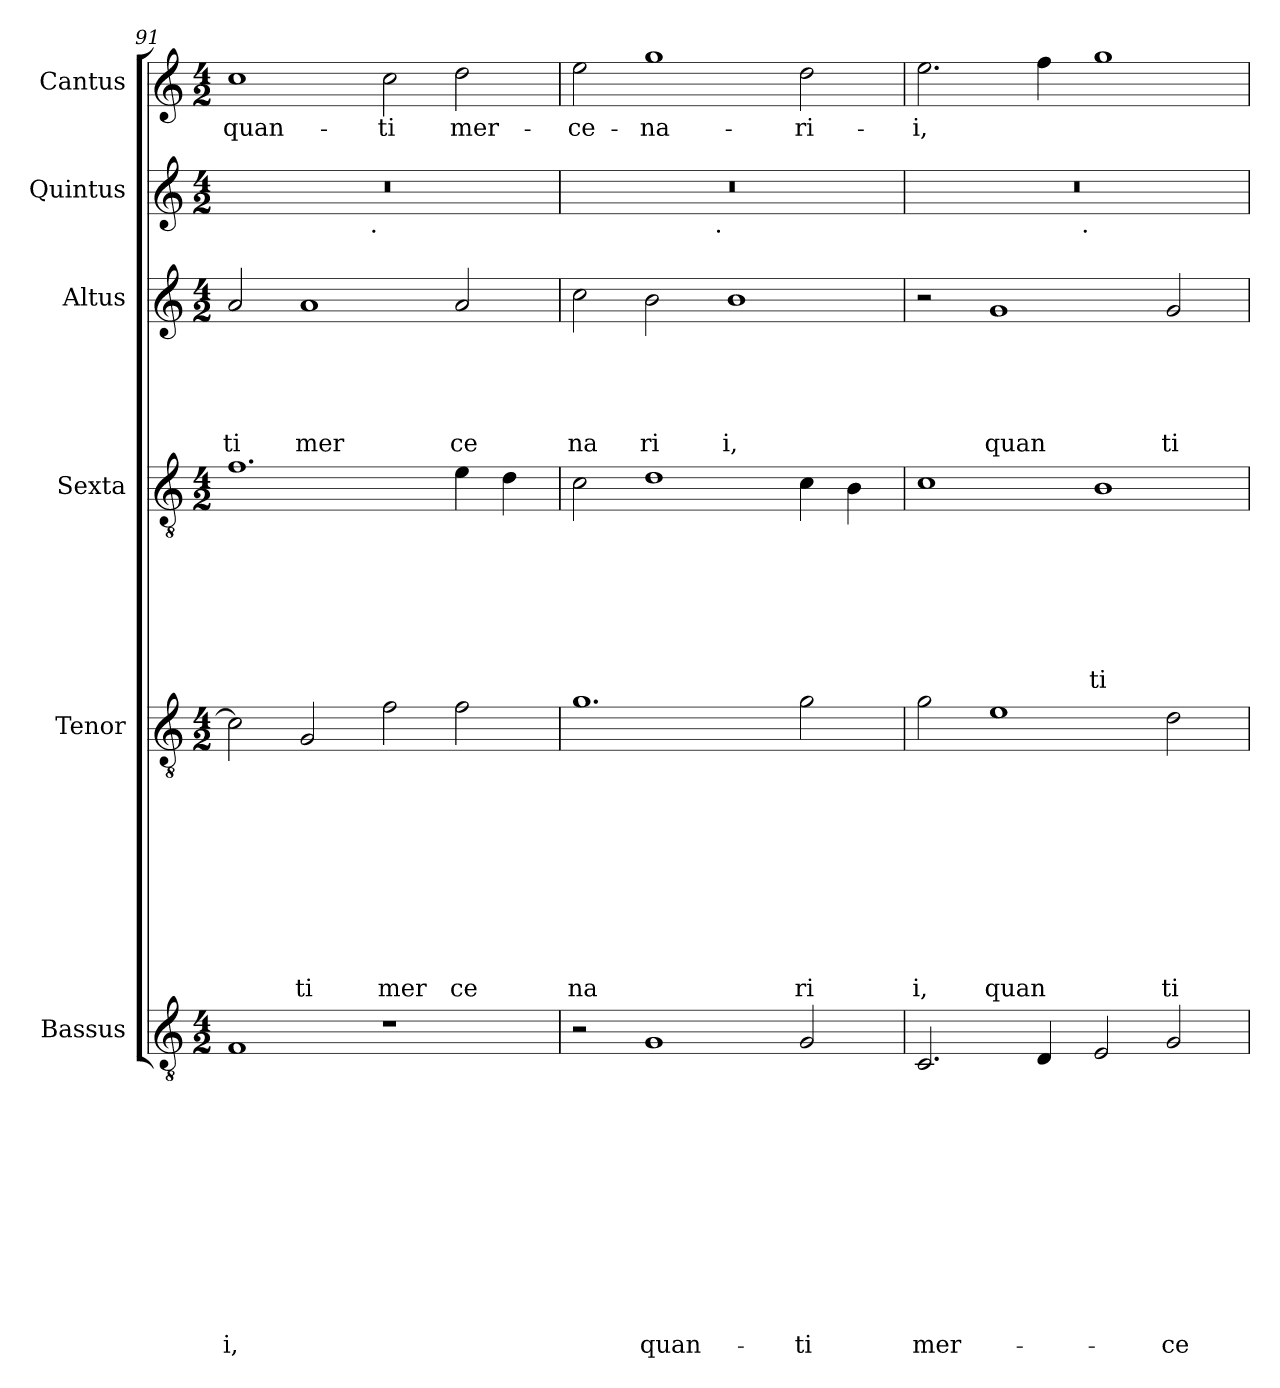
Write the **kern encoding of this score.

**kern	**text	**text	**text	**text	**text	**text	**text	**text	**text	**text	**text	**text	**kern	**text	**text	**text	**text	**text	**text	**text	**text	**text	**text	**kern	**text	**text	**text	**text	**text	**text	**text	**kern	**text	**text	**text	**text	**text	**kern	**kern	**text
*part6	*part6	*part6	*part6	*part6	*part6	*part6	*part6	*part6	*part6	*part6	*part6	*part6	*part5	*part5	*part5	*part5	*part5	*part5	*part5	*part5	*part5	*part5	*part5	*part4	*part4	*part4	*part4	*part4	*part4	*part4	*part4	*part3	*part3	*part3	*part3	*part3	*part3	*part2	*part1	*part1
*staff6	*staff6	*staff6	*staff6	*staff6	*staff6	*staff6	*staff6	*staff6	*staff6	*staff6	*staff6	*staff6	*staff5	*staff5	*staff5	*staff5	*staff5	*staff5	*staff5	*staff5	*staff5	*staff5	*staff5	*staff4	*staff4	*staff4	*staff4	*staff4	*staff4	*staff4	*staff4	*staff3	*staff3	*staff3	*staff3	*staff3	*staff3	*staff2	*staff1	*staff1
*I"Bassus	*	*	*	*	*	*	*	*	*	*	*	*	*I"Tenor	*	*	*	*	*	*	*	*	*	*	*I"Sexta	*	*	*	*	*	*	*	*I"Altus	*	*	*	*	*	*I"Quintus	*I"Cantus	*
*I'Bassus	*	*	*	*	*	*	*	*	*	*	*	*	*I'Tenor	*	*	*	*	*	*	*	*	*	*	*	*	*	*	*	*	*	*	*I'Altus	*	*	*	*	*	*I'Quintus	*I'Cantus	*
*clefGv2	*	*	*	*	*	*	*	*	*	*	*	*	*clefGv2	*	*	*	*	*	*	*	*	*	*	*clefGv2	*	*	*	*	*	*	*	*clefG2	*	*	*	*	*	*clefG2	*clefG2	*
*k[]	*	*	*	*	*	*	*	*	*	*	*	*	*k[]	*	*	*	*	*	*	*	*	*	*	*k[]	*	*	*	*	*	*	*	*k[]	*	*	*	*	*	*k[]	*k[]	*
*C:	*	*	*	*	*	*	*	*	*	*	*	*	*C:	*	*	*	*	*	*	*	*	*	*	*C:	*	*	*	*	*	*	*	*C:	*	*	*	*	*	*C:	*C:	*
*M4/2	*	*	*	*	*	*	*	*	*	*	*	*	*M4/2	*	*	*	*	*	*	*	*	*	*	*M4/2	*	*	*	*	*	*	*	*M4/2	*	*	*	*	*	*M4/2	*M4/2	*
=91	=91	=91	=91	=91	=91	=91	=91	=91	=91	=91	=91	=91	=91	=91	=91	=91	=91	=91	=91	=91	=91	=91	=91	=91	=91	=91	=91	=91	=91	=91	=91	=91	=91	=91	=91	=91	=91	=91	=91	=91
!	!	!	!	!	!	!	!	!	!	!	!	!LO:LY:b	!	!	!	!	!	!	!	!	!	!	!	!	!	!	!	!	!	!	!	!	!	!	!	!	!LO:LY:b	!	!	!LO:LY:b
*	*	*	*	*	*	*	*	*	*	*	*	*	*	*	*	*	*	*	*	*	*	*	*	*	*	*	*	*	*	*	*	*	*	*	*	*	*	*^	*	*
1F	.	.	.	.	.	.	.	.	.	.	.	-i,	2c\]	.	.	.	.	.	.	.	.	.	.	1.f	.	.	.	.	.	.	.	2a/	.	.	.	.	ti	0r	2ryy	1cc	quan-
!	!	!	!	!	!	!	!	!	!	!	!	!	!	!	!	!	!	!	!	!	!	!	!LO:LY:b	!	!	!	!	!	!	!	!	!	!	!	!	!	!LO:LY:b	!	!	!	!
.	.	.	.	.	.	.	.	.	.	.	.	.	2G/	.	.	.	.	.	.	.	.	.	ti	.	.	.	.	.	.	.	.	1a	.	.	.	.	mer	.	4...ryy	.	.
!	!	!	!	!	!	!	!	!	!	!	!	!	!	!	!	!	!	!	!	!	!	!	!	!	!	!	!	!	!	!	!	!	!	!	!	!	!	!	!LO:TX:b:t=.	!	!
.	.	.	.	.	.	.	.	.	.	.	.	.	.	.	.	.	.	.	.	.	.	.	.	.	.	.	.	.	.	.	.	.	.	.	.	.	.	.	1ryy	.	.
!	!	!	!	!	!	!	!	!	!	!	!	!	!	!	!	!	!	!	!	!	!	!	!LO:LY:b	!	!	!	!	!	!	!	!	!	!	!	!	!	!	!	!	!	!LO:LY:b
1r	.	.	.	.	.	.	.	.	.	.	.	.	2f\	.	.	.	.	.	.	.	.	.	mer	.	.	.	.	.	.	.	.	.	.	.	.	.	.	.	.	2cc\	-ti
!	!	!	!	!	!	!	!	!	!	!	!	!	!	!	!	!	!	!	!	!	!	!	!LO:LY:b	!	!	!	!	!	!	!	!	!	!	!	!	!	!LO:LY:b	!	!	!	!LO:LY:b
.	.	.	.	.	.	.	.	.	.	.	.	.	2f\	.	.	.	.	.	.	.	.	.	ce	4e\	.	.	.	.	.	.	.	2a/	.	.	.	.	ce	.	.	2dd\	mer-
.	.	.	.	.	.	.	.	.	.	.	.	.	.	.	.	.	.	.	.	.	.	.	.	4d\	.	.	.	.	.	.	.	.	.	.	.	.	.	.	.	.	.
.	.	.	.	.	.	.	.	.	.	.	.	.	.	.	.	.	.	.	.	.	.	.	.	.	.	.	.	.	.	.	.	.	.	.	.	.	.	.	32ryy	.	.
=92	=92	=92	=92	=92	=92	=92	=92	=92	=92	=92	=92	=92	=92	=92	=92	=92	=92	=92	=92	=92	=92	=92	=92	=92	=92	=92	=92	=92	=92	=92	=92	=92	=92	=92	=92	=92	=92	=92	=92	=92	=92
!	!	!	!	!	!	!	!	!	!	!	!	!	!	!	!	!	!	!	!	!	!	!	!LO:LY:b	!	!	!	!	!	!	!	!	!	!	!	!	!	!LO:LY:b	!	!	!	!LO:LY:b
2r	.	.	.	.	.	.	.	.	.	.	.	.	1.g	.	.	.	.	.	.	.	.	.	na	2c\	.	.	.	.	.	.	.	2cc\	.	.	.	.	na	0r	2ryy	2ee\	-ce-
!	!	!	!	!	!	!	!	!	!	!	!	!LO:LY:b	!	!	!	!	!	!	!	!	!	!	!	!	!	!	!	!	!	!	!	!	!	!	!	!	!LO:LY:b	!	!	!	!LO:LY:b
1G	.	.	.	.	.	.	.	.	.	.	.	quan-	.	.	.	.	.	.	.	.	.	.	.	1d	.	.	.	.	.	.	.	2b\	.	.	.	.	ri	.	4...ryy	1gg	-na-
!	!	!	!	!	!	!	!	!	!	!	!	!	!	!	!	!	!	!	!	!	!	!	!	!	!	!	!	!	!	!	!	!	!	!	!	!	!	!	!LO:TX:b:t=.	!	!
.	.	.	.	.	.	.	.	.	.	.	.	.	.	.	.	.	.	.	.	.	.	.	.	.	.	.	.	.	.	.	.	.	.	.	.	.	.	.	1ryy	.	.
!	!	!	!	!	!	!	!	!	!	!	!	!	!	!	!	!	!	!	!	!	!	!	!	!	!	!	!	!	!	!	!	!	!	!	!	!	!LO:LY:b	!	!	!	!
.	.	.	.	.	.	.	.	.	.	.	.	.	.	.	.	.	.	.	.	.	.	.	.	.	.	.	.	.	.	.	.	1b	.	.	.	.	i,	.	.	.	.
!	!	!	!	!	!	!	!	!	!	!	!	!LO:LY:b	!	!	!	!	!	!	!	!	!	!	!LO:LY:b	!	!	!	!	!	!	!	!	!	!	!	!	!	!	!	!	!	!LO:LY:b
2G/	.	.	.	.	.	.	.	.	.	.	.	-ti	2g\	.	.	.	.	.	.	.	.	.	ri	4c\	.	.	.	.	.	.	.	.	.	.	.	.	.	.	.	2dd\	-ri-
.	.	.	.	.	.	.	.	.	.	.	.	.	.	.	.	.	.	.	.	.	.	.	.	4B\	.	.	.	.	.	.	.	.	.	.	.	.	.	.	.	.	.
.	.	.	.	.	.	.	.	.	.	.	.	.	.	.	.	.	.	.	.	.	.	.	.	.	.	.	.	.	.	.	.	.	.	.	.	.	.	.	32ryy	.	.
=93	=93	=93	=93	=93	=93	=93	=93	=93	=93	=93	=93	=93	=93	=93	=93	=93	=93	=93	=93	=93	=93	=93	=93	=93	=93	=93	=93	=93	=93	=93	=93	=93	=93	=93	=93	=93	=93	=93	=93	=93	=93
!	!	!	!	!	!	!	!	!	!	!	!	!LO:LY:b	!	!	!	!	!	!	!	!	!	!	!LO:LY:b	!	!	!	!	!	!	!	!	!	!	!	!	!	!	!	!	!	!LO:LY:b
2.C/	.	.	.	.	.	.	.	.	.	.	.	mer-	2g\	.	.	.	.	.	.	.	.	.	i,	1c	.	.	.	.	.	.	.	2r	.	.	.	.	.	0r	2ryy	2.ee\	-i,
!	!	!	!	!	!	!	!	!	!	!	!	!	!	!	!	!	!	!	!	!	!	!	!LO:LY:b	!	!	!	!	!	!	!	!	!	!	!	!	!	!LO:LY:b	!	!	!	!
.	.	.	.	.	.	.	.	.	.	.	.	.	1e	.	.	.	.	.	.	.	.	.	quan	.	.	.	.	.	.	.	.	1g	.	.	.	.	quan	.	4...ryy	.	.
4D/	.	.	.	.	.	.	.	.	.	.	.	.	.	.	.	.	.	.	.	.	.	.	.	.	.	.	.	.	.	.	.	.	.	.	.	.	.	.	.	4ff\	.
!	!	!	!	!	!	!	!	!	!	!	!	!	!	!	!	!	!	!	!	!	!	!	!	!	!	!	!	!	!	!	!	!	!	!	!	!	!	!	!LO:TX:b:t=.	!	!
.	.	.	.	.	.	.	.	.	.	.	.	.	.	.	.	.	.	.	.	.	.	.	.	.	.	.	.	.	.	.	.	.	.	.	.	.	.	.	1ryy	.	.
!	!	!	!	!	!	!	!	!	!	!	!	!	!	!	!	!	!	!	!	!	!	!	!	!	!	!	!	!	!	!	!LO:LY:b	!	!	!	!	!	!	!	!	!	!
2E/	.	.	.	.	.	.	.	.	.	.	.	.	.	.	.	.	.	.	.	.	.	.	.	1B	.	.	.	.	.	.	ti	.	.	.	.	.	.	.	.	1gg	.
!	!	!	!	!	!	!	!	!	!	!	!	!LO:LY:b	!	!	!	!	!	!	!	!	!	!	!LO:LY:b	!	!	!	!	!	!	!	!	!	!	!	!	!	!LO:LY:b	!	!	!	!
2G/	.	.	.	.	.	.	.	.	.	.	.	-ce-	2d\	.	.	.	.	.	.	.	.	.	ti	.	.	.	.	.	.	.	.	2g/	.	.	.	.	ti	.	.	.	.
.	.	.	.	.	.	.	.	.	.	.	.	.	.	.	.	.	.	.	.	.	.	.	.	.	.	.	.	.	.	.	.	.	.	.	.	.	.	.	32ryy	.	.
*	*	*	*	*	*	*	*	*	*	*	*	*	*	*	*	*	*	*	*	*	*	*	*	*	*	*	*	*	*	*	*	*	*	*	*	*	*	*v	*v	*	*
=	=	=	=	=	=	=	=	=	=	=	=	=	=	=	=	=	=	=	=	=	=	=	=	=	=	=	=	=	=	=	=	=	=	=	=	=	=	=	=	=
*-	*-	*-	*-	*-	*-	*-	*-	*-	*-	*-	*-	*-	*-	*-	*-	*-	*-	*-	*-	*-	*-	*-	*-	*-	*-	*-	*-	*-	*-	*-	*-	*-	*-	*-	*-	*-	*-	*-	*-	*-
